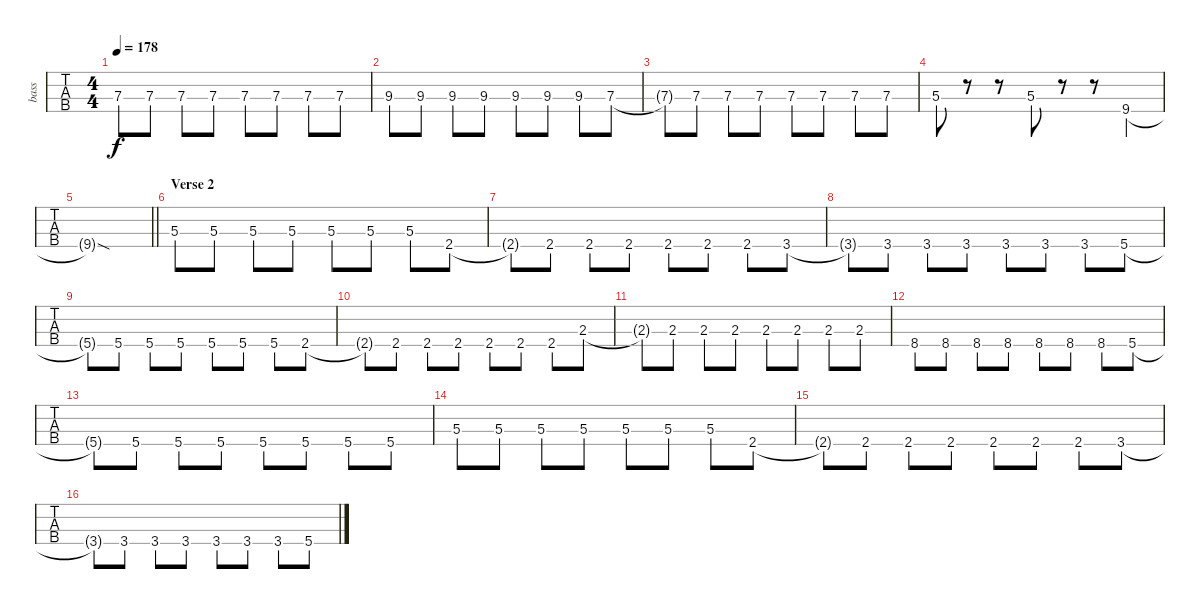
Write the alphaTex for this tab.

\track ("bass" "bass") {instrument electricbassfinger}
\staff {tabs}
\tuning (G2 D2 A1 E1) {hide}
\ts (4 4)
\tempo 178
\clef f4
\ks d
7.3{t}.8{dy f} 7.3.8 7.3.8 7.3.8 7.3.8 7.3.8 7.3.8 7.3.8 |
9.3.8 9.3.8 9.3.8 9.3.8 9.3.8 9.3.8 9.3.8 7.3.8 |
7.3{t}.8 7.3.8 7.3.8 7.3.8 7.3.8 7.3.8 7.3.8 7.3.8 |
5.3.8 r.8 r.8 5.3.8 r.8 r.8 9.4.4 |
\barLineRight lightlight
9.4{sod t}.1 |
\section ("" "Verse 2")
5.3.8 5.3.8 5.3.8 5.3.8 5.3.8 5.3.8 5.3.8 2.4.8 |
2.4{t}.8 2.4.8 2.4.8 2.4.8 2.4.8 2.4.8 2.4.8 3.4.8 |
3.4{t}.8 3.4.8 3.4.8 3.4.8 3.4.8 3.4.8 3.4.8 5.4.8 |
5.4{t}.8 5.4.8 5.4.8 5.4.8 5.4.8 5.4.8 5.4.8 2.4.8 |
2.4{t}.8 2.4.8 2.4.8 2.4.8 2.4.8 2.4.8 2.4.8 2.3.8 |
2.3{t}.8 2.3.8 2.3.8 2.3.8 2.3.8 2.3.8 2.3.8 2.3.8 |
8.4.8 8.4.8 8.4.8 8.4.8 8.4.8 8.4.8 8.4.8 5.4.8 |
5.4{t}.8 5.4.8 5.4.8 5.4.8 5.4.8 5.4.8 5.4.8 5.4.8 |
5.3.8 5.3.8 5.3.8 5.3.8 5.3.8 5.3.8 5.3.8 2.4.8 |
2.4{t}.8 2.4.8 2.4.8 2.4.8 2.4.8 2.4.8 2.4.8 3.4.8 |
3.4{t}.8 3.4.8 3.4.8 3.4.8 3.4.8 3.4.8 3.4.8 5.4.8
